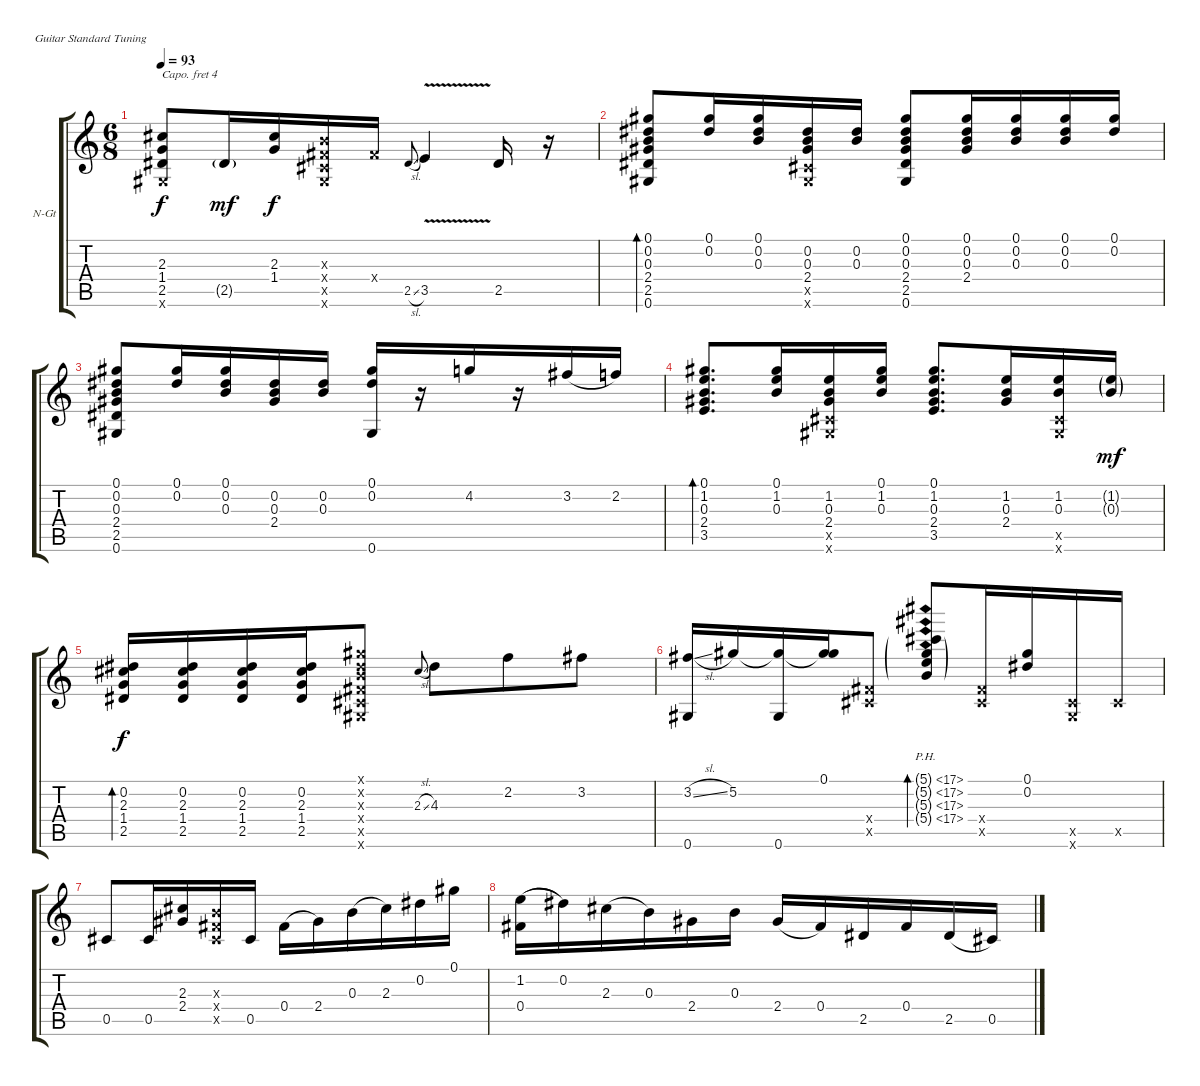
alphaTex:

\defaultSystemsLayout 4
\bracketExtendMode groupsimilarinstruments
\firstSystemTrackNameOrientation horizontal
\otherSystemsTrackNameOrientation horizontal
\track ("Phantom of Opera (Capo. fret 4)" "N-Gt") {instrument acousticguitarnylon}
\staff {score tabs}
\capo 4
\tuning (E4 B3 G3 D3 A2 E2)
\ts (6 8)
\tempo 93
\clef g2
\ks c
(2.3 1.4 2.5 0.6{x}).8{dy f} 2.5{g}.16{dy mf} (1.4 2.3).16{dy f} (0.3{x} 0.4{x} 0.5{x} 0.6{x}).16 0.4{x}.16 2.5{sl}.8{gr onbeat} 3.5{v}.4 2.5.16 r.16 |
(0.1 0.2 0.3 2.4 2.5 0.6).8{bd 117} (0.1 0.2).16 (0.1 0.2 0.3).16 (0.2 0.3 2.4 0.5{x} 0.6{x}).16 (0.3 0.2).16 (0.1 0.2 0.3 2.4 2.5 0.6).8 (2.4 0.3 0.2 0.1).16 (0.1 0.2 0.3).16 (0.2 0.1 0.3).16 (0.2 0.1).16 |
(0.1 0.2 0.3 2.4 2.5 0.6).8 (0.1 0.2).16 (0.1 0.2 0.3).16 (0.2 0.3 2.4).16 (0.3 0.2).16 (0.1 0.6 0.2).16 r.16 4.2.16 r.16 3.2.16{legatoorigin} 2.2.16 |
(0.1 1.2 0.3 2.4 3.5).8{d bd 113} (0.1 1.2 0.3).16 (1.2 0.3 2.4 0.5{x} 0.6{x}).16 (0.3 1.2 0.1).16 (0.1 1.2 0.3 2.4 3.5).8{d} (1.2 0.3 2.4).16 (1.2 0.3 0.5{x} 0.6{x}).16 (1.2{g} 0.3{g}).16{dy mf} |
(0.2 2.3 1.4 2.5).16{bd 116 dy f} (0.2 2.3 1.4 2.5).16 (0.2 2.3 1.4 2.5).16 (2.5 1.4 2.3 0.2).16 (0.1{x} 0.2{x} 0.3{x} 0.4{x} 0.5{x} 0.6{x}).8 2.3{sl}.8{gr onbeat} 4.3.8 2.2.8 3.2.8 |
(3.2{sl} 0.6).16 5.2.16 (0.6 5.2{t}).16 (0.1 5.2{t}).16 (0.4{x} 0.5{x}).8 (5.1{ph 12 g} 5.2{ph 12 g} 5.3{ph 12 g} 5.4{ph 12 g}).8{bd 115} (0.5{x} 0.4{x}).16 (0.2 0.1).16 (0.5{x} 0.6{x}).16 0.5{x}.16 |
0.5.8 0.5.16 (2.4 2.3).16 (0.3{x} 0.4{x} 0.5{x}).16 0.5.16 0.4.16{legatoorigin} 2.4.16 0.3.16{legatoorigin} 2.3.16 0.2.16 0.1.16 |
(1.2 0.4).16{legatoorigin} 0.2.16 2.3.16{legatoorigin} 0.3.16 2.4.16 0.3.16 2.4.16{legatoorigin} 0.4.16 2.5.16 0.4.16 2.5.16{legatoorigin} 0.5.16
